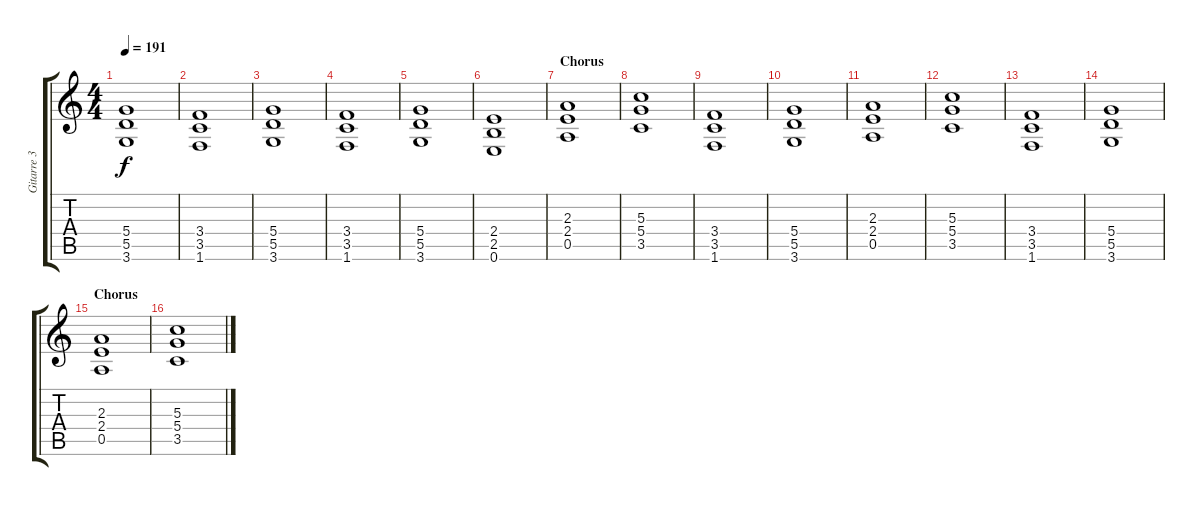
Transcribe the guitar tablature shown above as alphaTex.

\track ("Gitarre 3 - Farin Urlaub" "Gitarre 3 ") {instrument distortionguitar}
\staff {score tabs}
\tuning (E4 B3 G3 D3 A2 E2) {hide}
\ts (4 4)
\tempo 191
\clef g2
\ks c
(5.4 5.5 3.6).1{dy f} |
(3.4 3.5 1.6).1 |
(5.4 5.5 3.6).1 |
(3.4 3.5 1.6).1 |
(5.4 5.5 3.6).1 |
(2.4 2.5 0.6).1 |
\section ("" "Chorus")
(2.3 2.4 0.5).1 |
(5.3 5.4 3.5).1 |
(3.4 3.5 1.6).1 |
(5.4 5.5 3.6).1 |
(2.3 2.4 0.5).1 |
(5.3 5.4 3.5).1 |
(3.4 3.5 1.6).1 |
(5.4 5.5 3.6).1 |
\section ("" "Chorus")
(2.3 2.4 0.5).1 |
(5.3 5.4 3.5).1
